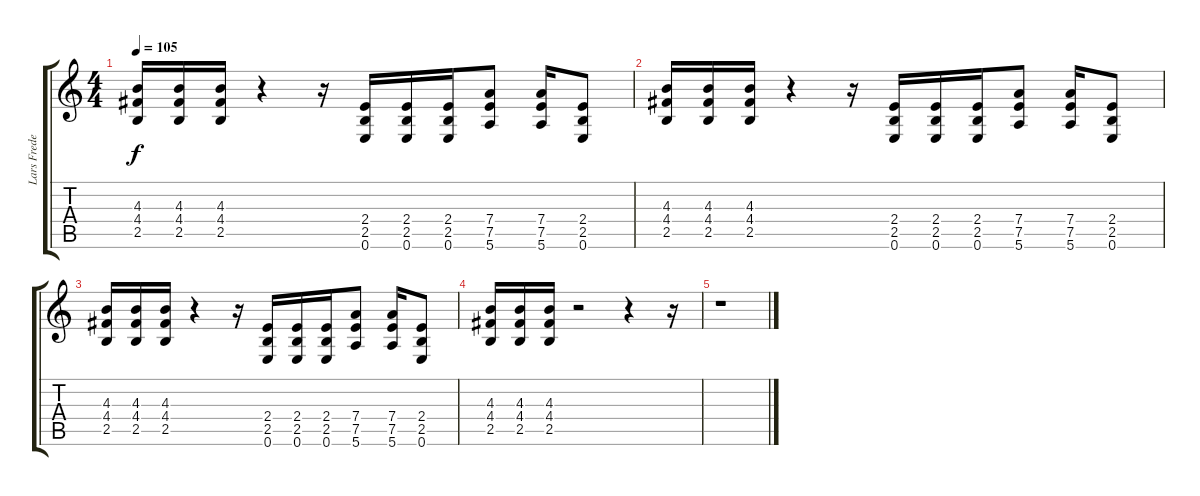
\track ("Lars Frederiksen - Guitar 1" "Lars Frede") {instrument distortionguitar}
\staff {score tabs}
\tuning (E4 B3 G3 D3 A2 E2) {hide}
\ts (4 4)
\tempo 105
\clef g2
\ks c
(4.3 4.4 2.5).16{dy f} (4.3 4.4 2.5).16 (4.3 4.4 2.5).16 r.4 r.16 (2.4 2.5 0.6).16 (2.4 2.5 0.6).16 (2.4 2.5 0.6).16 (7.4 7.5 5.6).8 (7.4 7.5 5.6).16 (2.4 2.5 0.6).8 |
(4.3 4.4 2.5).16 (4.3 4.4 2.5).16 (4.3 4.4 2.5).16 r.4 r.16 (2.4 2.5 0.6).16 (2.4 2.5 0.6).16 (2.4 2.5 0.6).16 (7.4 7.5 5.6).8 (7.4 7.5 5.6).16 (2.4 2.5 0.6).8 |
(4.3 4.4 2.5).16 (4.3 4.4 2.5).16 (4.3 4.4 2.5).16 r.4 r.16 (2.4 2.5 0.6).16 (2.4 2.5 0.6).16 (2.4 2.5 0.6).16 (7.4 7.5 5.6).8 (7.4 7.5 5.6).16 (2.4 2.5 0.6).8 |
(4.3 4.4 2.5).16 (4.3 4.4 2.5).16 (4.3 4.4 2.5).16 r.2 r.4 r.16 |
r.1
